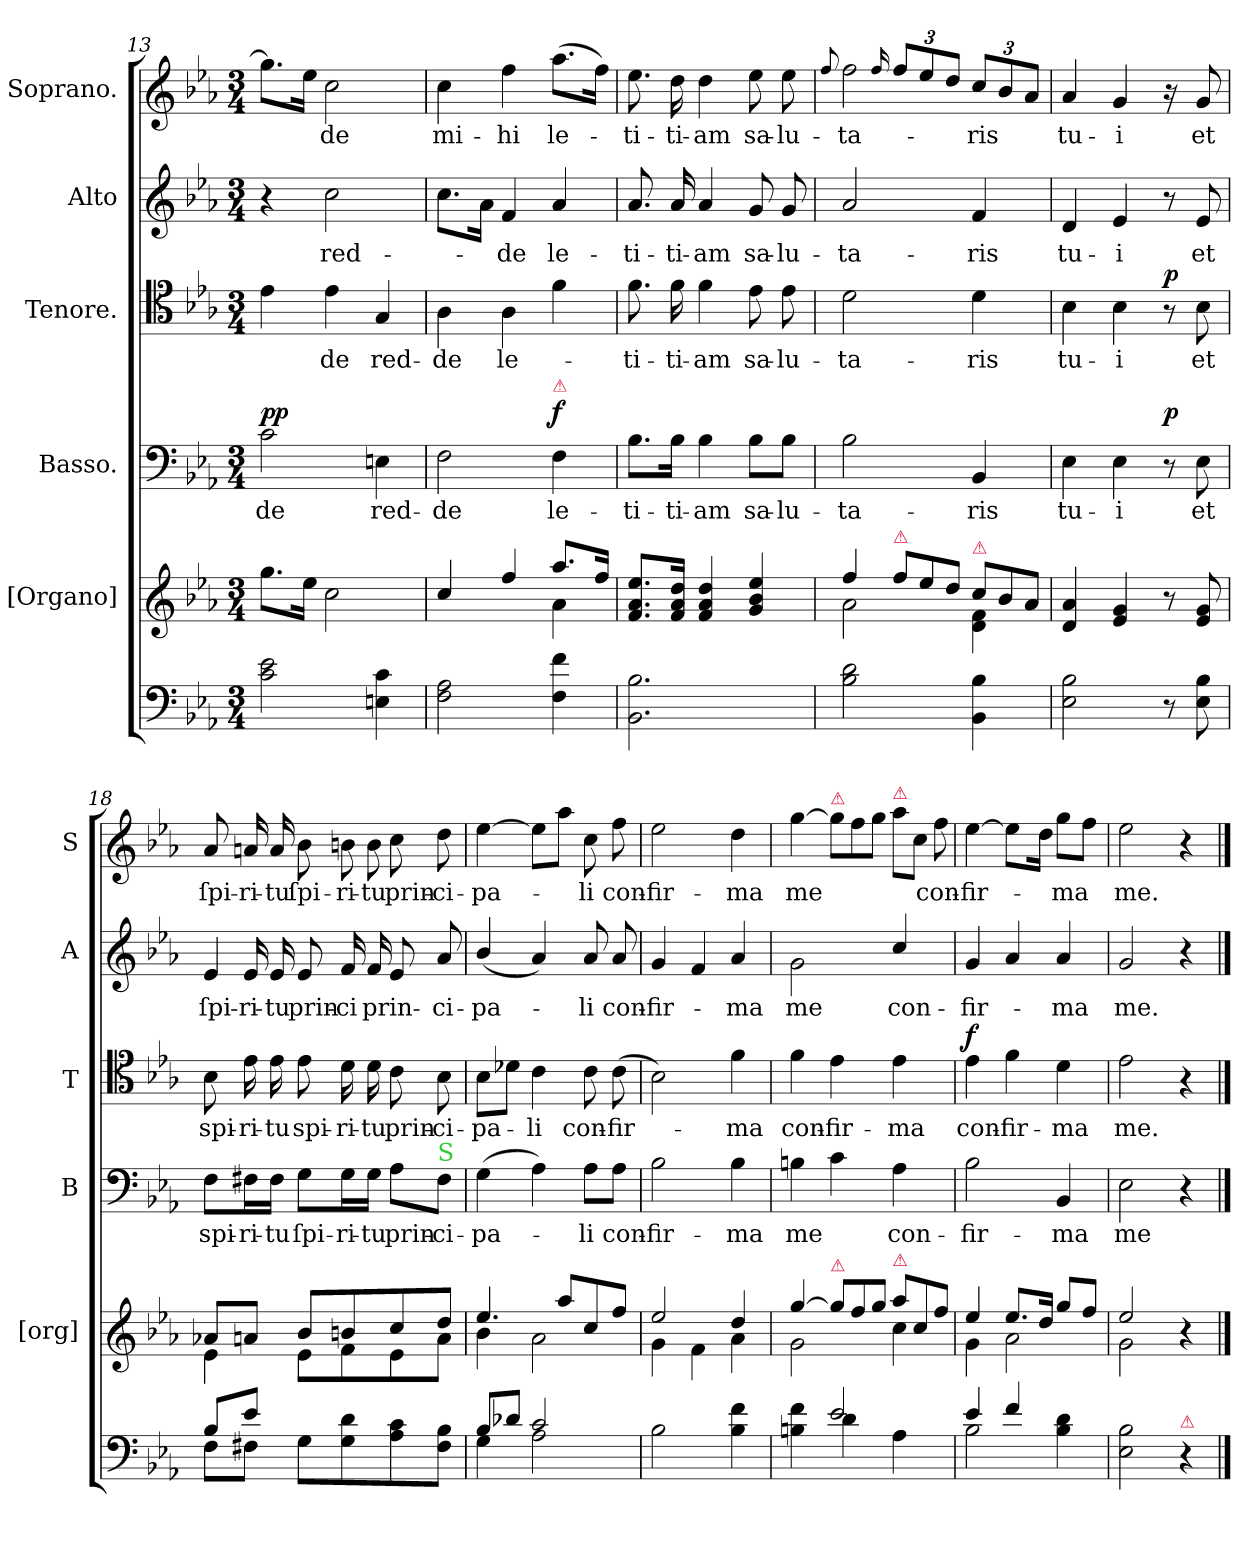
**kern	**kern	**kern	**text	**dynam	**kern	**text	**dynam	**kern	**text	**kern	**text
*part6	*part5	*part4	*part4	*part4	*part3	*part3	*part3	*part2	*part2	*part1	*part1
*staff6	*staff5	*staff4	*staff4	*staff4	*staff3	*staff3	*staff3	*staff2	*staff2	*staff1	*staff1
*	*I"[Organo]	*I"Basso.	*	*	*I"Tenore.	*	*	*I"Alto	*	*I"Soprano.	*
*	*I'[org]	*I'B	*	*	*I'T	*	*	*I'A	*	*I'S	*
*clefF4	*clefG2	*clefF4	*	*	*clefC4	*	*	*clefG2	*	*clefG2	*
*k[b-e-a-]	*k[b-e-a-]	*k[b-e-a-]	*	*	*k[b-e-a-]	*	*	*k[b-e-a-]	*	*k[b-e-a-]	*
*M3/4	*M3/4	*M3/4	*	*	*M3/4	*	*	*M3/4	*	*M3/4	*
=13	=13	=13	=13	=13	=13	=13	=13	=13	=13	=13	=13
!	!	!	!	!LO:DY:b	!	!	!	!	!	!	!
2c\ 2e-\	8.gg\L	2c\	-de	pp	4e-\	.	.	4r	.	8.gg\L]	.
.	16ee-\Jk	.	.	.	.	.	.	.	.	16ee-\Jk	.
.	2cc\	.	.	.	4e-\	-de	.	2cc\	red-	2cc\	-de
4En\ 4c\	.	4En\	red-	.	4G/	red-	.	.	.	.	.
=14	=14	=14	=14	=14	=14	=14	=14	=14	=14	=14	=14
*	*^	*	*	*	*	*	*	*	*	*	*
2F\ 2A-\	4cc/	2ryy	2F\	-de	.	4A-\	-de	.	8.cc\L	.	4cc\	mi-
.	.	.	.	.	.	.	.	.	16a-\Jk	.	.	.
.	4ff/	.	.	.	.	4A-\	le-	.	4f/	-de	4ff\	-hi
!	!	!	!LO:TX:a:color=crimson:t=⚠	!	!	!	!	!	!	!	!	!
!	!	!	!	!	!LO:DY:a	!	!	!	!	!	!	!
4F\ 4f\	8.aa-/L	4a-\	4F\	le-	f	4f\	.	.	4a-/	le-	(8.aa-\L	le-
.	16ff/Jk	.	.	.	.	.	.	.	.	.	16ff\Jk)	.
*	*v	*v	*	*	*	*	*	*	*	*	*	*
=15	=15	=15	=15	=15	=15	=15	=15	=15	=15	=15	=15
2.BB-\ 2.B-\	8.f/ 8.a-/ 8.ee-/L	8.B-\L	-ti-	.	8.f\	-ti-	.	8.a-/	-ti-	8.ee-\	-ti-
.	16f/ 16a-/ 16dd/Jk	16B-\Jk	-ti-	.	16f\	-ti-	.	16a-/	-ti-	16dd\	-ti-
.	4f/ 4a-/ 4dd/	4B-\	-am	.	4f\	-am	.	4a-/	-am	4dd\	-am
.	4g/ 4b-/ 4ee-/	8B-\L	sa-	.	8e-\	sa-	.	8g/	sa-	8ee-\	sa-
.	.	8B-\J	-lu-	.	8e-\	-lu-	.	8g/	-lu-	8ee-\	-lu-
=16	=16	=16	=16	=16	=16	=16	=16	=16	=16	=16	=16
.	.	.	.	.	.	.	.	.	.	8qqff/	.
*	*^	*	*	*	*	*	*	*	*	*	*
!	!	!	!	!	!	!	!	!	!	!	!LO:N:vis=2	!
2B-\ 2d\	4ff/	2a-\	2B-\	-ta-	.	2d\	-ta-	.	2a-/	-ta-	4ff\	-ta-
.	.	.	.	.	.	.	.	.	.	.	16qqff/	.
*	*Xtuplet	*	*	*	*	*	*	*	*	*	*	*
!	!LO:TX:a:color=crimson:t=⚠	!	!	!	!	!	!	!	!	!	!	!
.	12ff/L	.	.	.	.	.	.	.	.	.	12ff/L	.
.	12ee-/	.	.	.	.	.	.	.	.	.	12ee-/	.
.	12dd/J	.	.	.	.	.	.	.	.	.	12dd/J	.
!	!LO:TX:a:color=crimson:t=⚠	!	!	!	!	!	!	!	!	!	!	!
4BB-\ 4B-\	12cc/L	4d\ 4f\	4BB-/	-ris	.	4d\	-ris	.	4f/	-ris	12cc/L	-ris
.	12b-/	.	.	.	.	.	.	.	.	.	12b-/	.
.	12a-/J	.	.	.	.	.	.	.	.	.	12a-/J	.
*	*v	*v	*	*	*	*	*	*	*	*	*	*
=17	=17	=17	=17	=17	=17	=17	=17	=17	=17	=17	=17
2E-\ 2B-\	4d/ 4a-/	4E-\	tu-	.	4B-\	tu-	.	4d/	tu-	4a-/	tu-
.	4e-/ 4g/	4E-\	-i	.	4B-\	-i	.	4e-/	-i	4g/	-i
!	!	!	!	!LO:DY:a	!	!	!LO:DY:b	!	!	!LO:N:vis=16	!
8r	8r	8r	.	p	8r	.	p	8r	.	8r	.
8E-\ 8B-\	8e-/ 8g/	8E-\	et	.	8B-\	et	.	8e-/	et	8g/	et
=18	=18	=18	=18	=18	=18	=18	=18	=18	=18	=18	=18
*^	*^	*	*	*	*	*	*	*	*	*	*
!	!	!	!	!	!	!	!	!	!	!LO:N:vis=4	!	!	!
8B-/L	8F\L	8a-X/L	4e-\	8F\L	spi-	.	8B-\	spi-	.	8e-/	ſpi-	8a-/	ſpi-
8e-/J	8F#X\J	8an/J	.	16F#X\L	-ri-	.	16e-\	-ri-	.	16e-/	-ri-	16an/	-ri-
.	.	.	.	16F#\JJ	-tu	.	16e-\	-tu	.	16e-/	-tu	16a/	-tu
8G\L	2ryy	8b-/L	8e-\L	8G\L	ſpi-	.	8e-\	spi-	.	8e-/	prin-	8b-\	ſpi-
!	!	!	!	!	!	!	!	!	!	!	!	!LO:N:vis=8	!
8G\ 8d\	.	8bn/	8f\	16G\L	-ri-	.	16d\	-ri-	.	16f/	-ci	16bn\	-ri-
!	!	!	!	!	!	!	!	!	!	!	!	!LO:N:vis=8	!
.	.	.	.	16G\JJ	-tu	.	16d\	-tu	.	16f/	prin-	16b\	-tu
8A-\ 8c\	.	8cc/	8e-\	8A-\L	prin-	.	8c\	prin-	.	8e-/	.	8cc\	prin-
!	!	!	!	!LO:TX:a:color=limegreen:t=S	!	!	!	!	!	!	!	!	!
8F#\ 8B-\J	.	8dd/J	8a\J	8F#\J	-ci-	.	8B-\	-ci-	.	8a-/	-ci-	8dd\	-ci-
=19	=19	=19	=19	=19	=19	=19	=19	=19	=19	=19	=19	=19	=19
8B-/L	4G\	4.ee-/	4b-\	(4G\	-pa-	.	8B-\L	-pa-	.	(4b-/	-pa-	[4ee-\	-pa-
8d-X/J	.	.	.	.	.	.	8d-X\J	.	.	.	.	.	.
2c/	2A-\	.	2a-\	4A-\)	.	.	4c\	-li	.	4a-/)	.	8ee-\L]	.
.	.	8aa-/L	.	.	.	.	.	.	.	.	.	8aa-\J	.
.	.	8cc/	.	8A-\L	-li	.	8c\	con-	.	8a-/	-li	8cc\	-li
.	.	8ff/J	.	8A-\J	con-	.	(8c\	-fir-	.	8a-/	con-	8ff\	con-
*v	*v	*	*	*	*	*	*	*	*	*	*	*	*
=20	=20	=20	=20	=20	=20	=20	=20	=20	=20	=20	=20	=20
2B-\	2ee-/	4g\	2B-\	-fir-	.	2B-\)	.	.	4g/	-fir-	2ee-\	-fir-
.	.	4f\	.	.	.	.	.	.	4f/	.	.	.
4B-\ 4f\	4dd/	4a-\	4B-\	-ma	.	4f\	-ma	.	4a-/	-ma	4dd\	-ma
=21	=21	=21	=21	=21	=21	=21	=21	=21	=21	=21	=21	=21
*^	*	*	*	*	*	*	*	*	*	*	*	*
4Bn\ 4f\	4ryy	[4gg/	2g\	4Bn\	me	.	4f\	con-	.	2g\	me	[4gg\	me
*	*	*	*	*	*	*	*	*	*	*	*	*Xtuplet	*
!	!	!	!	!	!	!	!	!	!	!	!	!LO:TX:a:color=crimson:t=⚠	!
!	!	!LO:TX:a:color=crimson:t=⚠	!	!	!	!	!	!	!	!	!	!	!
2e-/	4d\	12gg/L]	.	4c\	.	.	4e-\	-fir-	.	.	.	12gg\L]	.
.	.	12ff/	.	.	.	.	.	.	.	.	.	12ff\	.
.	.	12gg/J	.	.	.	.	.	.	.	.	.	12gg\J	.
!	!	!	!	!	!	!	!	!	!	!	!	!LO:TX:a:color=crimson:t=⚠	!
!	!	!LO:TX:a:color=crimson:t=⚠	!	!	!	!	!	!	!	!	!	!	!
.	4A-\	12aa-/L	4cc\	4A-\	con-	.	4e-\	-ma	.	4cc/	con-	12aa-\L	.
.	.	12cc/	.	.	.	.	.	.	.	.	.	12cc\J	.
.	.	12ff/J	.	.	.	.	.	.	.	.	.	12ff\	con-
=22	=22	=22	=22	=22	=22	=22	=22	=22	=22	=22	=22	=22	=22
!	!	!	!	!	!	!	!	!	!LO:DY:b	!	!	!	!
4e-/	2B-\	4ee-/	4g\	2B-\	-fir-	.	4e-\	con-	f	4g/	-fir-	[4ee-\	-fir-
!	!	!	!	!	!	!	!	!	!	!	!	!LO:N:vis=8	!
4f/	.	8.ee-/L	2a-\	.	.	.	4f\	-fir-	.	4a-/	.	8.ee-\L]	.
.	.	16dd/Jk	.	.	.	.	.	.	.	.	.	16dd\Jk	.
4B-\ 4d\	4ryy	8gg/L	.	4BB-/	-ma	.	4d\	-ma	.	4a-/	-ma	8gg\L	-ma
.	.	8ff/J	.	.	.	.	.	.	.	.	.	8ff\J	.
*v	*v	*	*	*	*	*	*	*	*	*	*	*	*
=23	=23	=23	=23	=23	=23	=23	=23	=23	=23	=23	=23	=23
2E-\ 2B-\	2ee-/	2g\	2E-\	me	.	2e-\	me.	.	2g/	me.	2ee-\	me.
!LO:TX:a:color=crimson:t=⚠	!	!	!	!	!	!	!	!	!	!	!	!
4r	4r	4ryy	4r	.	.	4r	.	.	4r	.	4r	.
*	*v	*v	*	*	*	*	*	*	*	*	*	*
==	==	==	==	==	==	==	==	==	==	==	==
*-	*-	*-	*-	*-	*-	*-	*-	*-	*-	*-	*-
